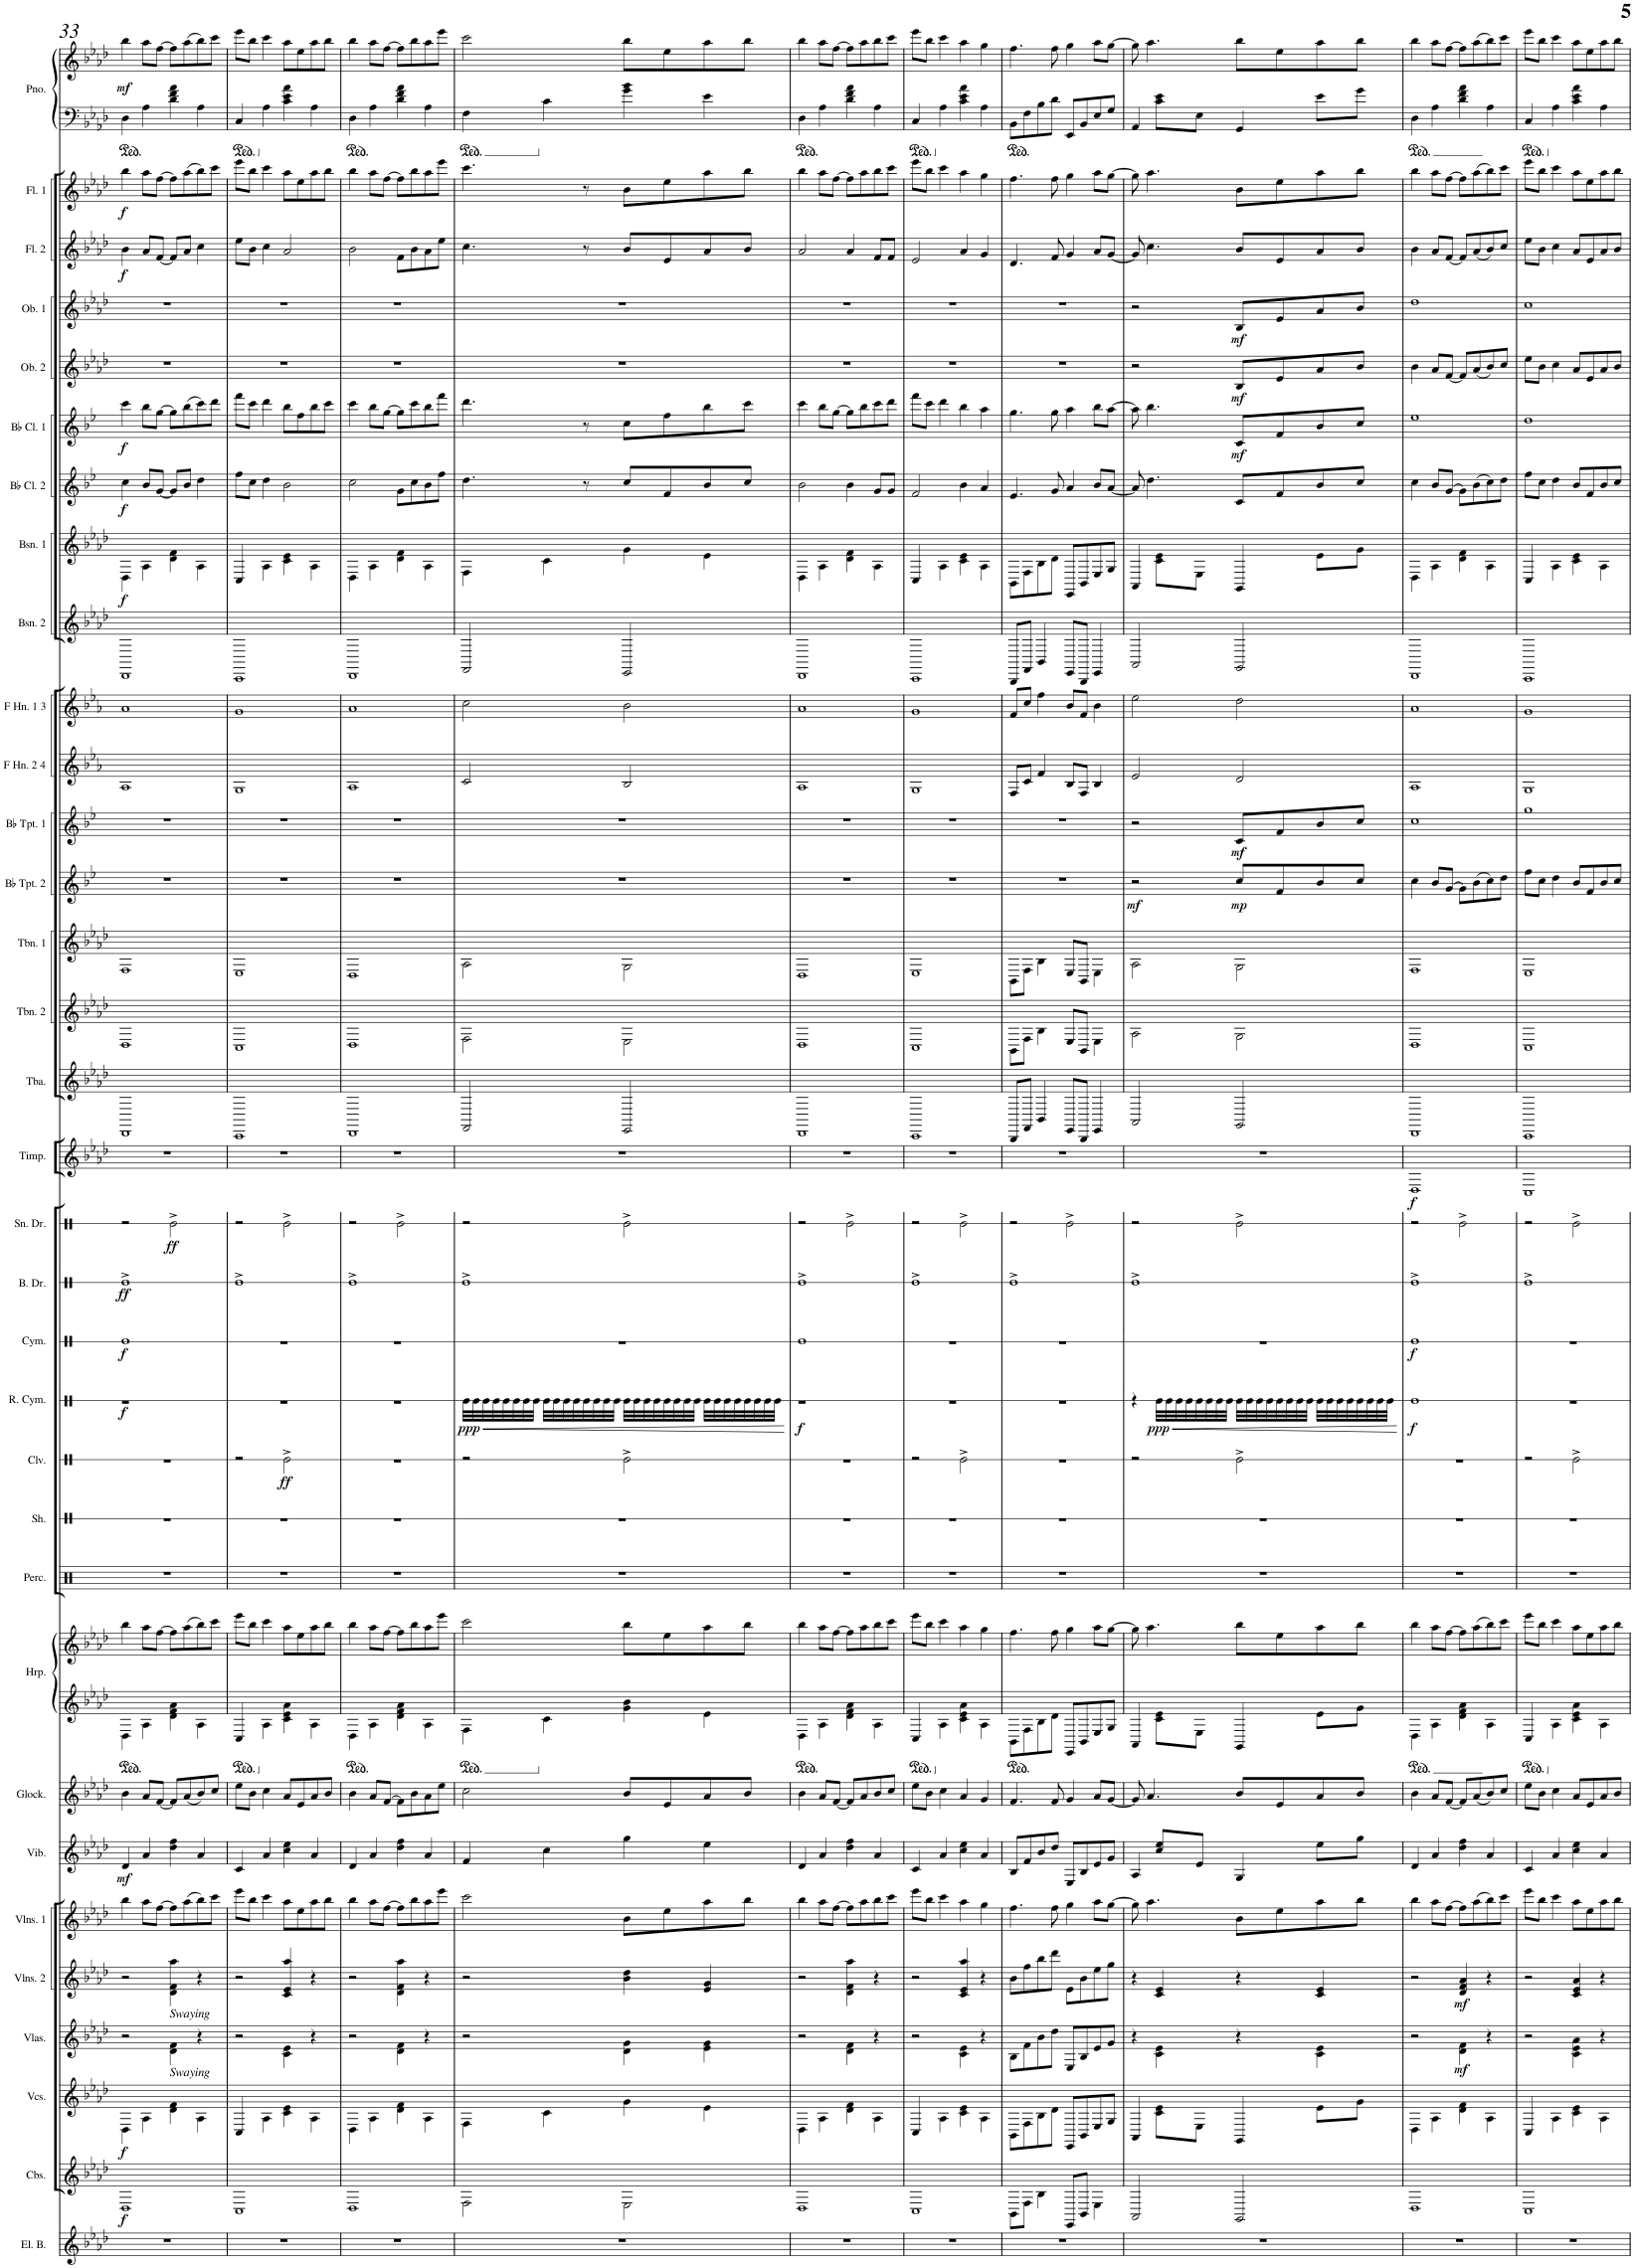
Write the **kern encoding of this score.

**kern	**kern	**dynam	**kern	**dynam	**kern	**dynam	**kern	**dynam	**kern	**kern	**dynam	**kern	**kern	**kern	**kern	**kern	**kern	**dynam	**kern	**dynam	**kern	**dynam	**kern	**dynam	**kern	**dynam	**kern	**dynam	**kern	**kern	**kern	**kern	**dynam	**kern	**dynam	**kern	**kern	**kern	**kern	**dynam	**kern	**dynam	**kern	**dynam	**kern	**dynam	**kern	**dynam	**kern	**dynam	**kern	**dynam	**kern	**kern	**dynam
*part33	*part32	*part32	*part31	*part31	*part30	*part30	*part29	*part29	*part28	*part27	*part27	*part26	*part25	*part25	*part24	*part23	*part22	*part22	*part21	*part21	*part20	*part20	*part19	*part19	*part18	*part18	*part17	*part17	*part16	*part15	*part14	*part13	*part13	*part12	*part12	*part11	*part10	*part9	*part8	*part8	*part7	*part7	*part6	*part6	*part5	*part5	*part4	*part4	*part3	*part3	*part2	*part2	*part1	*part1	*part1
*staff35	*staff34	*staff34	*staff33	*staff33	*staff32	*staff32	*staff31	*staff31	*staff30	*staff29	*staff29	*staff28	*staff27	*staff26	*staff25	*staff24	*staff23	*staff23	*staff22	*staff22	*staff21	*staff21	*staff20	*staff20	*staff19	*staff19	*staff18	*staff18	*staff17	*staff16	*staff15	*staff14	*staff14	*staff13	*staff13	*staff12	*staff11	*staff10	*staff9	*staff9	*staff8	*staff8	*staff7	*staff7	*staff6	*staff6	*staff5	*staff5	*staff4	*staff4	*staff3	*staff3	*staff2	*staff1	*staff1/2
*I"Electric Bass	*I"Contrabasses	*	*I"Violoncellos	*	*I"Violas	*	*I"Violins 2	*	*I"Violins 1	*I"Vibraphone	*	*I"Glockenspiel	*I"Harp	*	*I"Percussion	*I"Shaker	*I"Claves	*	*I"Ride Cymbal	*	*I"Cymbal	*	*I"Bass Drum	*	*I"Snare Drum	*	*I"Timpani	*	*I"Tuba	*I"Trombone 2	*I"Trombone 1	*I"Bb Trumpet 2	*	*I"Bb Trumpet 1	*	*I"F Horn 2 &amp; 4	*I"F Horn 1 &amp; 3	*I"Bassoon 2	*I"Bassoon 1	*	*I"Bb Clarinet 2	*	*I"Bb Clarinet 1	*	*I"Oboe 2	*	*I"Oboe 1	*	*I"Flute 2	*	*I"Flute 1	*	*I"Piano	*	*
*I'El. B.	*I'Cbs.	*	*I'Vcs.	*	*I'Vlas.	*	*I'Vlns. 2	*	*I'Vlns. 1	*I'Vib.	*	*I'Glock.	*I'Hrp.	*	*I'Perc.	*I'Sh.	*I'Clv.	*	*I'R. Cym.	*	*I'Cym.	*	*I'B. Dr.	*	*I'Sn. Dr.	*	*I'Timp.	*	*I'Tba.	*I'Tbn. 2	*I'Tbn. 1	*I'Bb Tpt. 2	*	*I'Bb Tpt. 1	*	*I'F Hn. 2 4	*I'F Hn. 1 3	*I'Bsn. 2	*I'Bsn. 1	*	*I'Bb Cl. 2	*	*I'Bb Cl. 1	*	*I'Ob. 2	*	*I'Ob. 1	*	*I'Fl. 2	*	*I'Fl. 1	*	*I'Pno.	*	*
!!LO:PB:g=z
*clefG2	*clefG2	*	*clefG2	*	*clefG2	*	*clefG2	*	*clefG2	*clefG2	*	*clefG2	*clefG2	*clefG2	*clefX	*clefX	*clefX	*	*clefX	*	*clefX	*	*clefX	*	*clefX	*	*clefG2	*	*clefG2	*clefG2	*clefG2	*clefG2	*	*clefG2	*	*clefG2	*clefG2	*clefG2	*clefG2	*	*clefG2	*	*clefG2	*	*clefG2	*	*clefG2	*	*clefG2	*	*clefG2	*	*clefF4	*clefG2	*
*Trd7c12	*Trd7c12	*	*	*	*	*	*	*	*	*	*	*Trd-14c-24	*	*	*	*	*	*	*	*	*	*	*	*	*	*	*	*	*	*	*	*Trd1c2	*	*Trd1c2	*	*Trd4c7	*Trd4c7	*	*	*	*Trd1c2	*	*Trd1c2	*	*	*	*	*	*	*	*	*	*	*	*
*k[b-e-a-d-]	*k[b-e-a-d-]	*	*k[b-e-a-d-]	*	*k[b-e-a-d-]	*	*k[b-e-a-d-]	*	*k[b-e-a-d-]	*k[b-e-a-d-]	*	*k[b-e-a-d-]	*k[b-e-a-d-]	*k[b-e-a-d-]	*k[]	*k[]	*k[]	*	*k[]	*	*k[]	*	*k[]	*	*k[]	*	*k[b-e-a-d-]	*	*k[b-e-a-d-]	*k[b-e-a-d-]	*k[b-e-a-d-]	*k[b-e-]	*	*k[b-e-]	*	*k[b-e-a-]	*k[b-e-a-]	*k[b-e-a-d-]	*k[b-e-a-d-]	*	*k[b-e-]	*	*k[b-e-]	*	*k[b-e-a-d-]	*	*k[b-e-a-d-]	*	*k[b-e-a-d-]	*	*k[b-e-a-d-]	*	*k[b-e-a-d-]	*k[b-e-a-d-]	*
*M2/2	*M2/2	*	*M2/2	*	*M2/2	*	*M2/2	*	*M2/2	*M2/2	*	*M2/2	*M2/2	*M2/2	*M2/2	*M2/2	*M2/2	*	*M2/2	*	*M2/2	*	*M2/2	*	*M2/2	*	*M2/2	*	*M2/2	*M2/2	*M2/2	*M2/2	*	*M2/2	*	*M2/2	*M2/2	*M2/2	*M2/2	*	*M2/2	*	*M2/2	*	*M2/2	*	*M2/2	*	*M2/2	*	*M2/2	*	*M2/2	*M2/2	*
*met(c|)	*met(c|)	*	*met(c|)	*	*met(c|)	*	*met(c|)	*	*met(c|)	*met(c|)	*	*met(c|)	*met(c|)	*met(c|)	*met(c|)	*met(c|)	*met(c|)	*	*met(c|)	*	*met(c|)	*	*met(c|)	*	*met(c|)	*	*met(c|)	*	*met(c|)	*met(c|)	*met(c|)	*met(c|)	*	*met(c|)	*	*met(c|)	*met(c|)	*met(c|)	*met(c|)	*	*met(c|)	*	*met(c|)	*	*met(c|)	*	*met(c|)	*	*met(c|)	*	*met(c|)	*	*met(c|)	*met(c|)	*
=33	=33	=33	=33	=33	=33	=33	=33	=33	=33	=33	=33	=33	=33	=33	=33	=33	=33	=33	=33	=33	=33	=33	=33	=33	=33	=33	=33	=33	=33	=33	=33	=33	=33	=33	=33	=33	=33	=33	=33	=33	=33	=33	=33	=33	=33	=33	=33	=33	=33	=33	=33	=33	=33	=33	=33
!	!	!LO:DY:b	!	!LO:DY:b	!	!	!	!	!	!	!LO:DY:b	!	!	!	!	!	!	!	!	!LO:DY:b	!	!LO:DY:b	!	!LO:DY:b	!	!	!	!	!	!	!	!	!	!	!	!	!	!	!	!LO:DY:b	!	!LO:DY:b	!	!LO:DY:b	!	!	!	!	!	!LO:DY:b	!	!LO:DY:b	!	!	!LO:DY:b
1r	1D-	f	4D-\	f	2r	.	2r	.	4bb-\	4d-/	mf	4b-\	4D-\	4bb-\	1r	1r	1r	.	1r	f	1Re	f	1Re^	ff	2r	.	1r	.	1DD-	1D-	1F	1r	.	1r	.	1A-	1a-	1DD-	4D-\	f	4cc\	f	4ccc\	f	1r	.	1r	.	4b-\	f	4bb-\	f	4D-\	4bb-\	mf
.	.	.	4A-\	.	.	.	.	.	8aa-\L	4a-/	.	8a-/L	4A-\	8aa-\L	.	.	.	.	.	.	.	.	.	.	.	.	.	.	.	.	.	.	.	.	.	.	.	.	4A-\	.	8b-/L	.	8bb-\L	.	.	.	.	.	8a-/L	.	8aa-\L	.	4A-\	8aa-\L	.
.	.	.	.	.	.	.	.	.	[8ff\J	.	.	[8f/J	.	[8ff\J	.	.	.	.	.	.	.	.	.	.	.	.	.	.	.	.	.	.	.	.	.	.	.	.	.	.	[8g/J	.	[8gg\J	.	.	.	.	.	[8f/J	.	[8ff\J	.	.	[8ff\J	.
!	!	!	!	!	!	!	!LO:TX:b:i:t=Swaying	!	!	!	!	!	!	!	!	!	!	!	!	!	!	!	!	!	!	!	!	!	!	!	!	!	!	!	!	!	!	!	!	!	!	!	!	!	!	!	!	!	!	!	!	!	!	!	!
!	!	!	!	!	!LO:TX:b:i:t=Swaying	!	!	!	!	!	!	!	!	!	!	!	!	!	!	!	!	!	!	!	!	!	!	!	!	!	!	!	!	!	!	!	!	!	!	!	!	!	!	!	!	!	!	!	!	!	!	!	!	!	!
!	!	!	!	!	!	!	!	!	!	!	!	!	!	!	!	!	!	!	!	!	!	!	!	!	!	!LO:DY:b	!	!	!	!	!	!	!	!	!	!	!	!	!	!	!	!	!	!	!	!	!	!	!	!	!	!	!	!	!
.	.	.	4d-\ 4f\	.	4d-\ 4f\	.	4d-\ 4f\ 4aa-\	.	8ff\L]	4dd-\ 4ff\	.	8f/L]	4d-\ 4f\ 4a-\	8ff\L]	.	.	.	.	.	.	.	.	.	.	2Re^\	ff	.	.	.	.	.	.	.	.	.	.	.	.	4d-\ 4f\	.	8g/L]	.	8gg\L]	.	.	.	.	.	8f/L]	.	8ff\L]	.	4d-\ 4f\ 4a-\	8ff\L]	.
.	.	.	.	.	.	.	.	.	(>8aa-\	.	.	(<8a-/	.	(>8aa-\	.	.	.	.	.	.	.	.	.	.	.	.	.	.	.	.	.	.	.	.	.	.	.	.	.	.	8b-/J	.	(>8bb-\	.	.	.	.	.	8a-/J	.	(>8aa-\	.	.	(>8aa-\	.
.	.	.	4A-\	.	4r	.	4r	.	8bb-\)	4a-/	.	8b-/)	4A-\	8bb-\)	.	.	.	.	.	.	.	.	.	.	.	.	.	.	.	.	.	.	.	.	.	.	.	.	4A-\	.	4dd\	.	8ccc\)	.	.	.	.	.	4cc\	.	8bb-\)	.	4A-\	8bb-\)	.
.	.	.	.	.	.	.	.	.	8ccc\J	.	.	8cc/J	.	8ccc\J	.	.	.	.	.	.	.	.	.	.	.	.	.	.	.	.	.	.	.	.	.	.	.	.	.	.	.	.	8ddd\J	.	.	.	.	.	.	.	8ccc\J	.	.	8ccc\J	.
=34	=34	=34	=34	=34	=34	=34	=34	=34	=34	=34	=34	=34	=34	=34	=34	=34	=34	=34	=34	=34	=34	=34	=34	=34	=34	=34	=34	=34	=34	=34	=34	=34	=34	=34	=34	=34	=34	=34	=34	=34	=34	=34	=34	=34	=34	=34	=34	=34	=34	=34	=34	=34	=34	=34	=34
1r	1C	.	4C/	.	2r	.	2r	.	8eee-\L	4c/	.	8ee-\L	4C/	8eee-\L	1r	1r	2r	.	1r	.	1r	.	1Re^	.	2r	.	1r	.	1CC	1C	1E-	1r	.	1r	.	1G	1g	1CC	4C/	.	8ff\L	.	8fff\L	.	1r	.	1r	.	8ee-\L	.	8eee-\L	.	4C/	8eee-\L	.
.	.	.	.	.	.	.	.	.	8bb-\J	.	.	8b-\J	.	8bb-\J	.	.	.	.	.	.	.	.	.	.	.	.	.	.	.	.	.	.	.	.	.	.	.	.	.	.	8cc\J	.	8ccc\J	.	.	.	.	.	8b-\J	.	8bb-\J	.	.	8bb-\J	.
.	.	.	4A-\	.	.	.	.	.	4ccc\	4a-/	.	4cc\	4A-\	4ccc\	.	.	.	.	.	.	.	.	.	.	.	.	.	.	.	.	.	.	.	.	.	.	.	.	4A-\	.	4dd\	.	4ddd\	.	.	.	.	.	4cc\	.	4ccc\	.	4A-\	4ccc\	.
!	!	!	!	!	!	!	!	!	!	!	!	!	!	!	!	!	!	!LO:DY:b	!	!	!	!	!	!	!	!	!	!	!	!	!	!	!	!	!	!	!	!	!	!	!	!	!	!	!	!	!	!	!	!	!	!	!	!	!
.	.	.	4c\ 4e-\	.	4c\ 4e-\	.	4c/ 4e-/ 4aa-/	.	8aa-\L	4cc\ 4ee-\	.	8a-/L	4c\ 4e-\ 4a-\	8aa-\L	.	.	2Re^\	ff	.	.	.	.	.	.	2Re^\	.	.	.	.	.	.	.	.	.	.	.	.	.	4c\ 4e-\	.	2b-\	.	8bb-\L	.	.	.	.	.	2a-/	.	8aa-\L	.	4c\ 4e-\ 4a-\	8aa-\L	.
.	.	.	.	.	.	.	.	.	8ee-\	.	.	8e-/	.	8ee-\	.	.	.	.	.	.	.	.	.	.	.	.	.	.	.	.	.	.	.	.	.	.	.	.	.	.	.	.	8ff\	.	.	.	.	.	.	.	8ee-\	.	.	8ee-\	.
.	.	.	4A-\	.	4r	.	4r	.	8aa-\	4a-/	.	8a-/	4A-\	8aa-\	.	.	.	.	.	.	.	.	.	.	.	.	.	.	.	.	.	.	.	.	.	.	.	.	4A-\	.	.	.	8bb-\	.	.	.	.	.	.	.	8aa-\	.	4A-\	8aa-\	.
.	.	.	.	.	.	.	.	.	8bb-\J	.	.	8b-/J	.	8bb-\J	.	.	.	.	.	.	.	.	.	.	.	.	.	.	.	.	.	.	.	.	.	.	.	.	.	.	.	.	8ccc\J	.	.	.	.	.	.	.	8bb-\J	.	.	8bb-\J	.
=35	=35	=35	=35	=35	=35	=35	=35	=35	=35	=35	=35	=35	=35	=35	=35	=35	=35	=35	=35	=35	=35	=35	=35	=35	=35	=35	=35	=35	=35	=35	=35	=35	=35	=35	=35	=35	=35	=35	=35	=35	=35	=35	=35	=35	=35	=35	=35	=35	=35	=35	=35	=35	=35	=35	=35
1r	1D-	.	4D-\	.	2r	.	2r	.	4bb-\	4d-/	.	4b-\	4D-\	4bb-\	1r	1r	1r	.	1r	.	1r	.	1Re^	.	2r	.	1r	.	1DD-	1D-	1D-	1r	.	1r	.	1A-	1a-	1DD-	4D-\	.	2cc\	.	4ccc\	.	1r	.	1r	.	2b-\	.	4bb-\	.	4D-\	4bb-\	.
.	.	.	4A-\	.	.	.	.	.	8aa-\L	4a-/	.	8a-/L	4A-\	8aa-\L	.	.	.	.	.	.	.	.	.	.	.	.	.	.	.	.	.	.	.	.	.	.	.	.	4A-\	.	.	.	8bb-\L	.	.	.	.	.	.	.	8aa-\L	.	4A-\	8aa-\L	.
.	.	.	.	.	.	.	.	.	[8ff\J	.	.	[8f/J	.	[8ff\J	.	.	.	.	.	.	.	.	.	.	.	.	.	.	.	.	.	.	.	.	.	.	.	.	.	.	.	.	[8gg\J	.	.	.	.	.	.	.	[8ff\J	.	.	[8ff\J	.
.	.	.	4d-\ 4f\	.	4d-\ 4f\	.	4d-\ 4f\ 4aa-\	.	8ff\L]	4dd-\ 4ff\	.	8f\L]	4d-\ 4f\ 4a-\	8ff\L]	.	.	.	.	.	.	.	.	.	.	2Re^\	.	.	.	.	.	.	.	.	.	.	.	.	.	4d-\ 4f\	.	8g\L	.	8gg\L]	.	.	.	.	.	8f\L	.	8ff\L]	.	4d-\ 4f\ 4a-\	8ff\L]	.
.	.	.	.	.	.	.	.	.	8bb-\	.	.	8b-\	.	8bb-\	.	.	.	.	.	.	.	.	.	.	.	.	.	.	.	.	.	.	.	.	.	.	.	.	.	.	8cc\	.	8ccc\	.	.	.	.	.	8b-\	.	8bb-\	.	.	8bb-\	.
.	.	.	4A-\	.	4r	.	4r	.	8aa-\	4a-/	.	8a-\	4A-\	8aa-\	.	.	.	.	.	.	.	.	.	.	.	.	.	.	.	.	.	.	.	.	.	.	.	.	4A-\	.	8b-\	.	8bb-\	.	.	.	.	.	8a-\	.	8aa-\	.	4A-\	8aa-\	.
.	.	.	.	.	.	.	.	.	8eee-\J	.	.	8ee-\J	.	8eee-\J	.	.	.	.	.	.	.	.	.	.	.	.	.	.	.	.	.	.	.	.	.	.	.	.	.	.	8ff\J	.	8fff\J	.	.	.	.	.	8ee-\J	.	8eee-\J	.	.	8eee-\J	.
=36	=36	=36	=36	=36	=36	=36	=36	=36	=36	=36	=36	=36	=36	=36	=36	=36	=36	=36	=36	=36	=36	=36	=36	=36	=36	=36	=36	=36	=36	=36	=36	=36	=36	=36	=36	=36	=36	=36	=36	=36	=36	=36	=36	=36	=36	=36	=36	=36	=36	=36	=36	=36	=36	=36	=36
!	!	!	!	!	!	!	!	!	!	!	!	!	!	!	!	!	!	!	!	!LO:HP:b	!	!	!	!	!	!	!	!	!	!	!	!	!	!	!	!	!	!	!	!	!	!	!	!	!	!	!	!	!	!	!	!	!	!	!
!	!	!	!	!	!	!	!	!	!	!	!	!	!	!	!	!	!	!	!	!LO:DY:n=1:b	!	!	!	!	!	!	!	!	!	!	!	!	!	!	!	!	!	!	!	!	!	!	!	!	!	!	!	!	!	!	!	!	!	!	!
1r	2F\	.	4F\	.	2r	.	2r	.	2ccc\	4f/	.	2cc\	4F\	2ccc\	1r	1r	2r	.	32Re\LLL	< ppp	1r	.	1Re^	.	2r	.	1r	.	2FF/	2F\	2A-\	1r	.	1r	.	2c/	2cc\	2FF/	4F\	.	4.dd\	.	4.ddd\	.	1r	.	1r	.	4.cc\	.	4.ccc\	.	4F\	2ccc\	.
.	.	.	.	.	.	.	.	.	.	.	.	.	.	.	.	.	.	.	32Re\	.	.	.	.	.	.	.	.	.	.	.	.	.	.	.	.	.	.	.	.	.	.	.	.	.	.	.	.	.	.	.	.	.	.	.	.
.	.	.	.	.	.	.	.	.	.	.	.	.	.	.	.	.	.	.	32Re\	.	.	.	.	.	.	.	.	.	.	.	.	.	.	.	.	.	.	.	.	.	.	.	.	.	.	.	.	.	.	.	.	.	.	.	.
.	.	.	.	.	.	.	.	.	.	.	.	.	.	.	.	.	.	.	32Re\	.	.	.	.	.	.	.	.	.	.	.	.	.	.	.	.	.	.	.	.	.	.	.	.	.	.	.	.	.	.	.	.	.	.	.	.
.	.	.	.	.	.	.	.	.	.	.	.	.	.	.	.	.	.	.	32Re\	.	.	.	.	.	.	.	.	.	.	.	.	.	.	.	.	.	.	.	.	.	.	.	.	.	.	.	.	.	.	.	.	.	.	.	.
.	.	.	.	.	.	.	.	.	.	.	.	.	.	.	.	.	.	.	32Re\	.	.	.	.	.	.	.	.	.	.	.	.	.	.	.	.	.	.	.	.	.	.	.	.	.	.	.	.	.	.	.	.	.	.	.	.
.	.	.	.	.	.	.	.	.	.	.	.	.	.	.	.	.	.	.	32Re\	.	.	.	.	.	.	.	.	.	.	.	.	.	.	.	.	.	.	.	.	.	.	.	.	.	.	.	.	.	.	.	.	.	.	.	.
.	.	.	.	.	.	.	.	.	.	.	.	.	.	.	.	.	.	.	32Re\JJJ	.	.	.	.	.	.	.	.	.	.	.	.	.	.	.	.	.	.	.	.	.	.	.	.	.	.	.	.	.	.	.	.	.	.	.	.
.	.	.	4c\	.	.	.	.	.	.	4cc\	.	.	4c\	.	.	.	.	.	32Re\LLL	.	.	.	.	.	.	.	.	.	.	.	.	.	.	.	.	.	.	.	4c\	.	.	.	.	.	.	.	.	.	.	.	.	.	4c\	.	.
.	.	.	.	.	.	.	.	.	.	.	.	.	.	.	.	.	.	.	32Re\	.	.	.	.	.	.	.	.	.	.	.	.	.	.	.	.	.	.	.	.	.	.	.	.	.	.	.	.	.	.	.	.	.	.	.	.
.	.	.	.	.	.	.	.	.	.	.	.	.	.	.	.	.	.	.	32Re\	.	.	.	.	.	.	.	.	.	.	.	.	.	.	.	.	.	.	.	.	.	.	.	.	.	.	.	.	.	.	.	.	.	.	.	.
.	.	.	.	.	.	.	.	.	.	.	.	.	.	.	.	.	.	.	32Re\	.	.	.	.	.	.	.	.	.	.	.	.	.	.	.	.	.	.	.	.	.	.	.	.	.	.	.	.	.	.	.	.	.	.	.	.
.	.	.	.	.	.	.	.	.	.	.	.	.	.	.	.	.	.	.	32Re\	.	.	.	.	.	.	.	.	.	.	.	.	.	.	.	.	.	.	.	.	.	8r	.	8r	.	.	.	.	.	8r	.	8r	.	.	.	.
.	.	.	.	.	.	.	.	.	.	.	.	.	.	.	.	.	.	.	32Re\	.	.	.	.	.	.	.	.	.	.	.	.	.	.	.	.	.	.	.	.	.	.	.	.	.	.	.	.	.	.	.	.	.	.	.	.
.	.	.	.	.	.	.	.	.	.	.	.	.	.	.	.	.	.	.	32Re\	.	.	.	.	.	.	.	.	.	.	.	.	.	.	.	.	.	.	.	.	.	.	.	.	.	.	.	.	.	.	.	.	.	.	.	.
.	.	.	.	.	.	.	.	.	.	.	.	.	.	.	.	.	.	.	32Re\JJJ	.	.	.	.	.	.	.	.	.	.	.	.	.	.	.	.	.	.	.	.	.	.	.	.	.	.	.	.	.	.	.	.	.	.	.	.
.	2E-\	.	4g\	.	4d-\ 4g\	.	4b-\ 4dd-\	.	8b-\L	4gg\	.	8b-/L	4g\ 4b-\	8bb-\L	.	.	2Re^\	.	32Re\LLL	.	.	.	.	.	2Re^\	.	.	.	2EE-/	2E-\	2G\	.	.	.	.	2B-/	2b-\	2EE-/	4g\	.	8cc/L	.	8cc\L	.	.	.	.	.	8b-/L	.	8b-\L	.	4g\ 4b-\	8bb-\L	.
.	.	.	.	.	.	.	.	.	.	.	.	.	.	.	.	.	.	.	32Re\	.	.	.	.	.	.	.	.	.	.	.	.	.	.	.	.	.	.	.	.	.	.	.	.	.	.	.	.	.	.	.	.	.	.	.	.
.	.	.	.	.	.	.	.	.	.	.	.	.	.	.	.	.	.	.	32Re\	.	.	.	.	.	.	.	.	.	.	.	.	.	.	.	.	.	.	.	.	.	.	.	.	.	.	.	.	.	.	.	.	.	.	.	.
.	.	.	.	.	.	.	.	.	.	.	.	.	.	.	.	.	.	.	32Re\	.	.	.	.	.	.	.	.	.	.	.	.	.	.	.	.	.	.	.	.	.	.	.	.	.	.	.	.	.	.	.	.	.	.	.	.
.	.	.	.	.	.	.	.	.	8ee-\	.	.	8e-/	.	8ee-\	.	.	.	.	32Re\	.	.	.	.	.	.	.	.	.	.	.	.	.	.	.	.	.	.	.	.	.	8f/	.	8ff\	.	.	.	.	.	8e-/	.	8ee-\	.	.	8ee-\	.
.	.	.	.	.	.	.	.	.	.	.	.	.	.	.	.	.	.	.	32Re\	.	.	.	.	.	.	.	.	.	.	.	.	.	.	.	.	.	.	.	.	.	.	.	.	.	.	.	.	.	.	.	.	.	.	.	.
.	.	.	.	.	.	.	.	.	.	.	.	.	.	.	.	.	.	.	32Re\	.	.	.	.	.	.	.	.	.	.	.	.	.	.	.	.	.	.	.	.	.	.	.	.	.	.	.	.	.	.	.	.	.	.	.	.
.	.	.	.	.	.	.	.	.	.	.	.	.	.	.	.	.	.	.	32Re\JJJ	.	.	.	.	.	.	.	.	.	.	.	.	.	.	.	.	.	.	.	.	.	.	.	.	.	.	.	.	.	.	.	.	.	.	.	.
.	.	.	4e-\	.	4e-\ 4g\	.	4e-/ 4g/	.	8aa-\	4ee-\	.	8a-/	4e-\	8aa-\	.	.	.	.	32Re\LLL	.	.	.	.	.	.	.	.	.	.	.	.	.	.	.	.	.	.	.	4e-\	.	8b-/	.	8bb-\	.	.	.	.	.	8a-/	.	8aa-\	.	4e-\	8aa-\	.
.	.	.	.	.	.	.	.	.	.	.	.	.	.	.	.	.	.	.	32Re\	.	.	.	.	.	.	.	.	.	.	.	.	.	.	.	.	.	.	.	.	.	.	.	.	.	.	.	.	.	.	.	.	.	.	.	.
.	.	.	.	.	.	.	.	.	.	.	.	.	.	.	.	.	.	.	32Re\	.	.	.	.	.	.	.	.	.	.	.	.	.	.	.	.	.	.	.	.	.	.	.	.	.	.	.	.	.	.	.	.	.	.	.	.
.	.	.	.	.	.	.	.	.	.	.	.	.	.	.	.	.	.	.	32Re\	.	.	.	.	.	.	.	.	.	.	.	.	.	.	.	.	.	.	.	.	.	.	.	.	.	.	.	.	.	.	.	.	.	.	.	.
.	.	.	.	.	.	.	.	.	8bb-\J	.	.	8b-/J	.	8bb-\J	.	.	.	.	32Re\	.	.	.	.	.	.	.	.	.	.	.	.	.	.	.	.	.	.	.	.	.	8cc/J	.	8ccc\J	.	.	.	.	.	8b-/J	.	8bb-\J	.	.	8bb-\J	.
.	.	.	.	.	.	.	.	.	.	.	.	.	.	.	.	.	.	.	32Re\	.	.	.	.	.	.	.	.	.	.	.	.	.	.	.	.	.	.	.	.	.	.	.	.	.	.	.	.	.	.	.	.	.	.	.	.
.	.	.	.	.	.	.	.	.	.	.	.	.	.	.	.	.	.	.	32Re\	.	.	.	.	.	.	.	.	.	.	.	.	.	.	.	.	.	.	.	.	.	.	.	.	.	.	.	.	.	.	.	.	.	.	.	.
.	.	.	.	.	.	.	.	.	.	.	.	.	.	.	.	.	.	.	32Re\JJJ	.	.	.	.	.	.	.	.	.	.	.	.	.	.	.	.	.	.	.	.	.	.	.	.	.	.	.	.	.	.	.	.	.	.	.	.
=37	=37	=37	=37	=37	=37	=37	=37	=37	=37	=37	=37	=37	=37	=37	=37	=37	=37	=37	=37	=37	=37	=37	=37	=37	=37	=37	=37	=37	=37	=37	=37	=37	=37	=37	=37	=37	=37	=37	=37	=37	=37	=37	=37	=37	=37	=37	=37	=37	=37	=37	=37	=37	=37	=37	=37
!	!	!	!	!	!	!	!	!	!	!	!	!	!	!	!	!	!	!	!	!LO:DY:b	!	!	!	!	!	!	!	!	!	!	!	!	!	!	!	!	!	!	!	!	!	!	!	!	!	!	!	!	!	!	!	!	!	!	!
1r	1D-	.	4D-\	.	2r	.	2r	.	4bb-\	4d-/	.	4b-\	4D-\	4bb-\	1r	1r	1r	.	1r	f	1Re	.	1Re^	.	2r	.	1r	.	1DD-	1D-	1D-	1r	.	1r	.	1A-	1a-	1DD-	4D-\	.	2b-\	.	4ccc\	.	1r	.	1r	.	2a-/	.	4bb-\	.	4D-\	4bb-\	.
.	.	.	4A-\	.	.	.	.	.	8aa-\L	4a-/	.	8a-/L	4A-\	8aa-\L	.	.	.	.	.	.	.	.	.	.	.	.	.	.	.	.	.	.	.	.	.	.	.	.	4A-\	.	.	.	8bb-\L	.	.	.	.	.	.	.	8aa-\L	.	4A-\	8aa-\L	.
.	.	.	.	.	.	.	.	.	[8ff\J	.	.	[8f/J	.	[8ff\J	.	.	.	.	.	.	.	.	.	.	.	.	.	.	.	.	.	.	.	.	.	.	.	.	.	.	.	.	[8gg\J	.	.	.	.	.	.	.	[8ff\J	.	.	[8ff\J	.
.	.	.	4d-\ 4f\	.	4d-\ 4f\	.	4d-\ 4f\ 4aa-\	.	8ff\L]	4dd-\ 4ff\	.	8f/L]	4d-\ 4f\ 4a-\	8ff\L]	.	.	.	.	.	.	.	.	.	.	2Re^\	.	.	.	.	.	.	.	.	.	.	.	.	.	4d-\ 4f\	.	4b-\	.	8gg\L]	.	.	.	.	.	4a-/	.	8ff\L]	.	4d-\ 4f\ 4a-\	8ff\L]	.
.	.	.	.	.	.	.	.	.	8aa-\	.	.	8a-/	.	8aa-\	.	.	.	.	.	.	.	.	.	.	.	.	.	.	.	.	.	.	.	.	.	.	.	.	.	.	.	.	8bb-\	.	.	.	.	.	.	.	8aa-\	.	.	8aa-\	.
.	.	.	4A-\	.	4r	.	4r	.	8bb-\	4a-/	.	8b-/	4A-\	8bb-\	.	.	.	.	.	.	.	.	.	.	.	.	.	.	.	.	.	.	.	.	.	.	.	.	4A-\	.	8g/L	.	8ccc\	.	.	.	.	.	8f/L	.	8bb-\	.	4A-\	8bb-\	.
.	.	.	.	.	.	.	.	.	8ccc\J	.	.	8cc/J	.	8ccc\J	.	.	.	.	.	.	.	.	.	.	.	.	.	.	.	.	.	.	.	.	.	.	.	.	.	.	8g/J	.	8ddd\J	.	.	.	.	.	8f/J	.	8ccc\J	.	.	8ccc\J	.
=38	=38	=38	=38	=38	=38	=38	=38	=38	=38	=38	=38	=38	=38	=38	=38	=38	=38	=38	=38	=38	=38	=38	=38	=38	=38	=38	=38	=38	=38	=38	=38	=38	=38	=38	=38	=38	=38	=38	=38	=38	=38	=38	=38	=38	=38	=38	=38	=38	=38	=38	=38	=38	=38	=38	=38
1r	1C	.	4C/	.	2r	.	2r	.	8eee-\L	4c/	.	8ee-\L	4C/	8eee-\L	1r	1r	2r	.	1r	.	1r	.	1Re^	.	2r	.	1r	.	1CC	1C	1E-	1r	.	1r	.	1G	1g	1CC	4C/	.	2f/	.	8fff\L	.	1r	.	1r	.	2e-/	.	8eee-\L	.	4C/	8eee-\L	.
.	.	.	.	.	.	.	.	.	8bb-\J	.	.	8b-\J	.	8bb-\J	.	.	.	.	.	.	.	.	.	.	.	.	.	.	.	.	.	.	.	.	.	.	.	.	.	.	.	.	8ccc\J	.	.	.	.	.	.	.	8bb-\J	.	.	8bb-\J	.
.	.	.	4A-\	.	.	.	.	.	4ccc\	4a-/	.	4cc\	4A-\	4ccc\	.	.	.	.	.	.	.	.	.	.	.	.	.	.	.	.	.	.	.	.	.	.	.	.	4A-\	.	.	.	4ddd\	.	.	.	.	.	.	.	4ccc\	.	4A-\	4ccc\	.
.	.	.	4c\ 4e-\	.	4c\ 4e-\	.	4c/ 4e-/ 4aa-/	.	4aa-\	4cc\ 4ee-\	.	4a-/	4c\ 4e-\ 4a-\	4aa-\	.	.	2Re^\	.	.	.	.	.	.	.	2Re^\	.	.	.	.	.	.	.	.	.	.	.	.	.	4c\ 4e-\	.	4b-\	.	4bb-\	.	.	.	.	.	4a-/	.	4aa-\	.	4c\ 4e-\ 4a-\	4aa-\	.
.	.	.	4A-\	.	4r	.	4r	.	4gg\	4a-/	.	4g/	4A-\	4gg\	.	.	.	.	.	.	.	.	.	.	.	.	.	.	.	.	.	.	.	.	.	.	.	.	4A-\	.	4a/	.	4aa\	.	.	.	.	.	4g/	.	4gg\	.	4A-\	4gg\	.
=39	=39	=39	=39	=39	=39	=39	=39	=39	=39	=39	=39	=39	=39	=39	=39	=39	=39	=39	=39	=39	=39	=39	=39	=39	=39	=39	=39	=39	=39	=39	=39	=39	=39	=39	=39	=39	=39	=39	=39	=39	=39	=39	=39	=39	=39	=39	=39	=39	=39	=39	=39	=39	=39	=39	=39
1r	8BB-\L	.	8BB-\L	.	8B-\L	.	8b-\L	.	4.ff\	8B-/L	.	4.f/	8BB-\L	4.ff\	1r	1r	1r	.	1r	.	1r	.	1Re^	.	2r	.	1r	.	8BBB-/L	8BB-\L	8BB-\L	1r	.	1r	.	8F/L	8f/L	8BBB-/L	8BB-\L	.	4.e-/	.	4.gg\	.	1r	.	1r	.	4.d-/	.	4.ff\	.	8BB-\L	4.ff\	.
.	8F\J	.	8F\	.	8f\	.	8ff\	.	.	8f/	.	.	8F\	.	.	.	.	.	.	.	.	.	.	.	.	.	.	.	8FF/J	8F\J	8F\J	.	.	.	.	8c/J	8cc/J	8FF/J	8F\	.	.	.	.	.	.	.	.	.	.	.	.	.	8F\	.	.
.	4B-\	.	8B-\	.	8b-\	.	8bb-\	.	.	8b-/	.	.	8B-\	.	.	.	.	.	.	.	.	.	.	.	.	.	.	.	4BB-/	4B-\	4B-\	.	.	.	.	4f/	4ff\	4BB-/	8B-\	.	.	.	.	.	.	.	.	.	.	.	.	.	8B-\	.	.
.	.	.	8d-\J	.	8dd-\J	.	8ddd-\J	.	8ff\	8dd-/J	.	8f/	8d-\J	8ff\	.	.	.	.	.	.	.	.	.	.	.	.	.	.	.	.	.	.	.	.	.	.	.	.	8d-\J	.	8g/	.	8gg\	.	.	.	.	.	8f/	.	8ff\	.	8d-\J	8ff\	.
.	8EE-/L	.	8EE-/L	.	8E-/L	.	8e-\L	.	4gg\	8E-/L	.	4g/	8EE-/L	4gg\	.	.	.	.	.	.	.	.	.	.	2Re^\	.	.	.	8EE-/L	8E-/L	8E-/L	.	.	.	.	8B-/L	8b-/L	8EE-/L	8EE-/L	.	4a/	.	4aa\	.	.	.	.	.	4g/	.	4gg\	.	8EE-/L	4gg\	.
.	8BB-/J	.	8BB-/	.	8B-/	.	8b-\	.	.	8B-/	.	.	8BB-/	.	.	.	.	.	.	.	.	.	.	.	.	.	.	.	8BBB-/J	8BB-/J	8BB-/J	.	.	.	.	8F/J	8f/J	8BBB-/J	8BB-/	.	.	.	.	.	.	.	.	.	.	.	.	.	8BB-/	.	.
.	4E-\	.	8E-/	.	8e-/	.	8ee-\	.	8aa-\L	8e-/	.	8a-/L	8E-/	8aa-\L	.	.	.	.	.	.	.	.	.	.	.	.	.	.	4EE-/	4E-\	4E-\	.	.	.	.	4B-/	4b-\	4EE-/	8E-/	.	8b-/L	.	8bb-\L	.	.	.	.	.	8a-/L	.	8aa-\L	.	8E-/	8aa-\L	.
.	.	.	8G/J	.	8g/J	.	8gg\J	.	[8gg\J	8g/J	.	[8g/J	8G/J	[8gg\J	.	.	.	.	.	.	.	.	.	.	.	.	.	.	.	.	.	.	.	.	.	.	.	.	8G/J	.	[8a/J	.	[8aa\J	.	.	.	.	.	[8g/J	.	[8gg\J	.	8G/J	[8gg\J	.
=40	=40	=40	=40	=40	=40	=40	=40	=40	=40	=40	=40	=40	=40	=40	=40	=40	=40	=40	=40	=40	=40	=40	=40	=40	=40	=40	=40	=40	=40	=40	=40	=40	=40	=40	=40	=40	=40	=40	=40	=40	=40	=40	=40	=40	=40	=40	=40	=40	=40	=40	=40	=40	=40	=40	=40
!	!	!	!	!	!	!	!	!	!	!	!	!	!	!	!	!	!	!	!	!	!	!	!	!	!	!	!	!	!	!	!	!	!LO:DY:b	!	!	!	!	!	!	!	!	!	!	!	!	!	!	!	!	!	!	!	!	!	!
1r	2AA-/	.	4AA-/	.	4r	.	4r	.	8gg\]	4A-/	.	8g/]	4AA-/	8gg\]	1r	1r	2r	.	4r	.	1r	.	1Re^	.	2r	.	1r	.	2AA-/	2A-\	2A-\	2r	mf	2r	.	2e-/	2ee-\	2AA-/	4AA-/	.	8a/]	.	8aa\]	.	2r	.	2r	.	8g/]	.	8gg\]	.	4AA-/	8gg\]	.
.	.	.	.	.	.	.	.	.	4.aa-\	.	.	4.a-/	.	4.aa-\	.	.	.	.	.	.	.	.	.	.	.	.	.	.	.	.	.	.	.	.	.	.	.	.	.	.	4.dd\	.	4.bb-\	.	.	.	.	.	4.cc\	.	4.aa-\	.	.	4.aa-\	.
!	!	!	!	!	!	!	!	!	!	!	!	!	!	!	!	!	!	!	!	!LO:DY:b	!	!	!	!	!	!	!	!	!	!	!	!	!	!	!	!	!	!	!	!	!	!	!	!	!	!	!	!	!	!	!	!	!	!	!
.	.	.	8c\ 8e-\L	.	4c\ 4e-\	.	4c/ 4e-/	.	.	8cc/ 8ee-/L	.	.	8c\ 8e-\L	.	.	.	.	.	32Re\LLL	ppp	.	.	.	.	.	.	.	.	.	.	.	.	.	.	.	.	.	.	8c\ 8e-\L	.	.	.	.	.	.	.	.	.	.	.	.	.	8c\ 8e-\L	.	.
.	.	.	.	.	.	.	.	.	.	.	.	.	.	.	.	.	.	.	32Re\	.	.	.	.	.	.	.	.	.	.	.	.	.	.	.	.	.	.	.	.	.	.	.	.	.	.	.	.	.	.	.	.	.	.	.	.
.	.	.	.	.	.	.	.	.	.	.	.	.	.	.	.	.	.	.	32Re\	.	.	.	.	.	.	.	.	.	.	.	.	.	.	.	.	.	.	.	.	.	.	.	.	.	.	.	.	.	.	.	.	.	.	.	.
.	.	.	.	.	.	.	.	.	.	.	.	.	.	.	.	.	.	.	32Re\	.	.	.	.	.	.	.	.	.	.	.	.	.	.	.	.	.	.	.	.	.	.	.	.	.	.	.	.	.	.	.	.	.	.	.	.
.	.	.	8E-\J	.	.	.	.	.	.	8e-/J	.	.	8E-\J	.	.	.	.	.	32Re\	.	.	.	.	.	.	.	.	.	.	.	.	.	.	.	.	.	.	.	8E-\J	.	.	.	.	.	.	.	.	.	.	.	.	.	8E-\J	.	.
.	.	.	.	.	.	.	.	.	.	.	.	.	.	.	.	.	.	.	32Re\	.	.	.	.	.	.	.	.	.	.	.	.	.	.	.	.	.	.	.	.	.	.	.	.	.	.	.	.	.	.	.	.	.	.	.	.
.	.	.	.	.	.	.	.	.	.	.	.	.	.	.	.	.	.	.	32Re\	.	.	.	.	.	.	.	.	.	.	.	.	.	.	.	.	.	.	.	.	.	.	.	.	.	.	.	.	.	.	.	.	.	.	.	.
.	.	.	.	.	.	.	.	.	.	.	.	.	.	.	.	.	.	.	32Re\JJJ	.	.	.	.	.	.	.	.	.	.	.	.	.	.	.	.	.	.	.	.	.	.	.	.	.	.	.	.	.	.	.	.	.	.	.	.
!	!	!	!	!	!	!	!	!	!	!	!	!	!	!	!	!	!	!	!	!	!	!	!	!	!	!	!	!	!	!	!	!	!LO:DY:b	!	!LO:DY:b	!	!	!	!	!	!	!	!	!LO:DY:b	!	!LO:DY:b	!	!LO:DY:b	!	!	!	!	!	!	!
.	2GG/	.	4GG/	.	4r	.	4r	.	8b-\L	4G/	.	8b-/L	4GG/	8bb-\L	.	.	2Re^\	.	32Re\LLL	.	.	.	.	.	2Re^\	.	.	.	2GG/	2G\	2G\	8cc/L	mp	8c/L	mf	2d/	2dd\	2GG/	4GG/	.	8c/L	.	8c/L	mf	8B-/L	mf	8B-/L	mf	8b-/L	.	8b-\L	.	4GG/	8bb-\L	.
.	.	.	.	.	.	.	.	.	.	.	.	.	.	.	.	.	.	.	32Re\	.	.	.	.	.	.	.	.	.	.	.	.	.	.	.	.	.	.	.	.	.	.	.	.	.	.	.	.	.	.	.	.	.	.	.	.
.	.	.	.	.	.	.	.	.	.	.	.	.	.	.	.	.	.	.	32Re\	.	.	.	.	.	.	.	.	.	.	.	.	.	.	.	.	.	.	.	.	.	.	.	.	.	.	.	.	.	.	.	.	.	.	.	.
.	.	.	.	.	.	.	.	.	.	.	.	.	.	.	.	.	.	.	32Re\	.	.	.	.	.	.	.	.	.	.	.	.	.	.	.	.	.	.	.	.	.	.	.	.	.	.	.	.	.	.	.	.	.	.	.	.
.	.	.	.	.	.	.	.	.	8ee-\	.	.	8e-/	.	8ee-\	.	.	.	.	32Re\	.	.	.	.	.	.	.	.	.	.	.	.	8f/	.	8f/	.	.	.	.	.	.	8f/	.	8f/	.	8e-/	.	8e-/	.	8e-/	.	8ee-\	.	.	8ee-\	.
.	.	.	.	.	.	.	.	.	.	.	.	.	.	.	.	.	.	.	32Re\	.	.	.	.	.	.	.	.	.	.	.	.	.	.	.	.	.	.	.	.	.	.	.	.	.	.	.	.	.	.	.	.	.	.	.	.
.	.	.	.	.	.	.	.	.	.	.	.	.	.	.	.	.	.	.	32Re\	.	.	.	.	.	.	.	.	.	.	.	.	.	.	.	.	.	.	.	.	.	.	.	.	.	.	.	.	.	.	.	.	.	.	.	.
.	.	.	.	.	.	.	.	.	.	.	.	.	.	.	.	.	.	.	32Re\JJJ	.	.	.	.	.	.	.	.	.	.	.	.	.	.	.	.	.	.	.	.	.	.	.	.	.	.	.	.	.	.	.	.	.	.	.	.
.	.	.	8e-\L	.	4c\ 4e-\	.	4c/ 4e-/	.	8aa-\	8ee-\L	.	8a-/	8e-\L	8aa-\	.	.	.	.	32Re\LLL	.	.	.	.	.	.	.	.	.	.	.	.	8b-/	.	8b-/	.	.	.	.	8e-\L	.	8b-/	.	8b-/	.	8a-/	.	8a-/	.	8a-/	.	8aa-\	.	8e-\L	8aa-\	.
.	.	.	.	.	.	.	.	.	.	.	.	.	.	.	.	.	.	.	32Re\	.	.	.	.	.	.	.	.	.	.	.	.	.	.	.	.	.	.	.	.	.	.	.	.	.	.	.	.	.	.	.	.	.	.	.	.
.	.	.	.	.	.	.	.	.	.	.	.	.	.	.	.	.	.	.	32Re\	.	.	.	.	.	.	.	.	.	.	.	.	.	.	.	.	.	.	.	.	.	.	.	.	.	.	.	.	.	.	.	.	.	.	.	.
.	.	.	.	.	.	.	.	.	.	.	.	.	.	.	.	.	.	.	32Re\	.	.	.	.	.	.	.	.	.	.	.	.	.	.	.	.	.	.	.	.	.	.	.	.	.	.	.	.	.	.	.	.	.	.	.	.
.	.	.	8g\J	.	.	.	.	.	8bb-\J	8gg\J	.	8b-/J	8g\J	8bb-\J	.	.	.	.	32Re\	.	.	.	.	.	.	.	.	.	.	.	.	8cc/J	.	8cc/J	.	.	.	.	8g\J	.	8cc/J	.	8cc/J	.	8b-/J	.	8b-/J	.	8b-/J	.	8bb-\J	.	8g\J	8bb-\J	.
.	.	.	.	.	.	.	.	.	.	.	.	.	.	.	.	.	.	.	32Re\	.	.	.	.	.	.	.	.	.	.	.	.	.	.	.	.	.	.	.	.	.	.	.	.	.	.	.	.	.	.	.	.	.	.	.	.
.	.	.	.	.	.	.	.	.	.	.	.	.	.	.	.	.	.	.	32Re\	.	.	.	.	.	.	.	.	.	.	.	.	.	.	.	.	.	.	.	.	.	.	.	.	.	.	.	.	.	.	.	.	.	.	.	.
.	.	.	.	.	.	.	.	.	.	.	.	.	.	.	.	.	.	.	32Re\JJJ	.	.	.	.	.	.	.	.	.	.	.	.	.	.	.	.	.	.	.	.	.	.	.	.	.	.	.	.	.	.	.	.	.	.	.	.
.	.	.	.	.	.	.	.	.	.	.	.	.	.	.	.	.	.	.	.	[	.	.	.	.	.	.	.	.	.	.	.	.	.	.	.	.	.	.	.	.	.	.	.	.	.	.	.	.	.	.	.	.	.	.	.
=41	=41	=41	=41	=41	=41	=41	=41	=41	=41	=41	=41	=41	=41	=41	=41	=41	=41	=41	=41	=41	=41	=41	=41	=41	=41	=41	=41	=41	=41	=41	=41	=41	=41	=41	=41	=41	=41	=41	=41	=41	=41	=41	=41	=41	=41	=41	=41	=41	=41	=41	=41	=41	=41	=41	=41
!	!	!	!	!	!	!	!	!	!	!	!	!	!	!	!	!	!	!	!	!LO:DY:b	!	!LO:DY:b	!	!	!	!	!	!LO:DY:b	!	!	!	!	!	!	!	!	!	!	!	!	!	!	!	!	!	!	!	!	!	!	!	!	!	!	!
1r	1D-	.	4D-\	.	2r	.	2r	.	4bb-\	4d-/	.	4b-\	4D-\	4bb-\	1r	1r	1r	.	1Re	f	1Re	f	1Re^	.	2r	.	1D-	f	1DD-	1D-	1F	4cc\	.	1cc	.	1A-	1a-	1DD-	4D-\	.	4cc\	.	1ee-	.	4b-\	.	1dd-	.	4b-\	.	4bb-\	.	4D-\	4bb-\	.
.	.	.	4A-\	.	.	.	.	.	8aa-\L	4a-/	.	8a-/L	4A-\	8aa-\L	.	.	.	.	.	.	.	.	.	.	.	.	.	.	.	.	.	8b-/L	.	.	.	.	.	.	4A-\	.	8b-/L	.	.	.	8a-/L	.	.	.	8a-/L	.	8aa-\L	.	4A-\	8aa-\L	.
.	.	.	.	.	.	.	.	.	[8ff\J	.	.	[8f/J	.	[8ff\J	.	.	.	.	.	.	.	.	.	.	.	.	.	.	.	.	.	[8g/J	.	.	.	.	.	.	.	.	[8g/J	.	.	.	[8f/J	.	.	.	[8f/J	.	[8ff\J	.	.	[8ff\J	.
!	!	!	!	!	!	!LO:DY:b	!	!LO:DY:b	!	!	!	!	!	!	!	!	!	!	!	!	!	!	!	!	!	!	!	!	!	!	!	!	!	!	!	!	!	!	!	!	!	!	!	!	!	!	!	!	!	!	!	!	!	!	!
.	.	.	4d-\ 4f\	.	4d-\ 4f\	mf	4d-/ 4f/ 4a-/	mf	8ff\L]	4dd-\ 4ff\	.	8f/L]	4d-\ 4f\ 4a-\	8ff\L]	.	.	.	.	.	.	.	.	.	.	2Re^\	.	.	.	.	.	.	8g\L]	.	.	.	.	.	.	4d-\ 4f\	.	8g\L]	.	.	.	8f/L]	.	.	.	8f/L]	.	8ff\L]	.	4d-\ 4f\ 4a-\	8ff\L]	.
.	.	.	.	.	.	.	.	.	(>8aa-\	.	.	(<8a-/	.	(>8aa-\	.	.	.	.	.	.	.	.	.	.	.	.	.	.	.	.	.	(>8b-\	.	.	.	.	.	.	.	.	(>8b-\	.	.	.	(<8a-/	.	.	.	(<8a-/	.	(>8aa-\	.	.	(>8aa-\	.
.	.	.	4A-\	.	4r	.	4r	.	8bb-\)	4a-/	.	8b-/)	4A-\	8bb-\)	.	.	.	.	.	.	.	.	.	.	.	.	.	.	.	.	.	8cc\)	.	.	.	.	.	.	4A-\	.	8cc\)	.	.	.	8b-/)	.	.	.	8b-/)	.	8bb-\)	.	4A-\	8bb-\)	.
.	.	.	.	.	.	.	.	.	8ccc\J	.	.	8cc/J	.	8ccc\J	.	.	.	.	.	.	.	.	.	.	.	.	.	.	.	.	.	8dd\J	.	.	.	.	.	.	.	.	8dd\J	.	.	.	8cc/J	.	.	.	8cc/J	.	8ccc\J	.	.	8ccc\J	.
=42	=42	=42	=42	=42	=42	=42	=42	=42	=42	=42	=42	=42	=42	=42	=42	=42	=42	=42	=42	=42	=42	=42	=42	=42	=42	=42	=42	=42	=42	=42	=42	=42	=42	=42	=42	=42	=42	=42	=42	=42	=42	=42	=42	=42	=42	=42	=42	=42	=42	=42	=42	=42	=42	=42	=42
1r	1C	.	4C/	.	2r	.	2r	.	8eee-\L	4c/	.	8ee-\L	4C/	8eee-\L	1r	1r	2r	.	1r	.	1r	.	1Re^	.	2r	.	1C	.	1CC	1C	1E-	8ff\L	.	1gg	.	1G	1g	1CC	4C/	.	8ff\L	.	1dd	.	8ee-\L	.	1cc	.	8ee-\L	.	8eee-\L	.	4C/	8eee-\L	.
.	.	.	.	.	.	.	.	.	8bb-\J	.	.	8b-\J	.	8bb-\J	.	.	.	.	.	.	.	.	.	.	.	.	.	.	.	.	.	8cc\J	.	.	.	.	.	.	.	.	8cc\J	.	.	.	8b-\J	.	.	.	8b-\J	.	8bb-\J	.	.	8bb-\J	.
.	.	.	4A-\	.	.	.	.	.	4ccc\	4a-/	.	4cc\	4A-\	4ccc\	.	.	.	.	.	.	.	.	.	.	.	.	.	.	.	.	.	4dd\	.	.	.	.	.	.	4A-\	.	4dd\	.	.	.	4cc\	.	.	.	4cc\	.	4ccc\	.	4A-\	4ccc\	.
.	.	.	4c\ 4e-\	.	4c\ 4e-\ 4a-\	.	4c/ 4e-/ 4a-/	.	8aa-\L	4cc\ 4ee-\	.	8a-/L	4c\ 4e-\ 4a-\	8aa-\L	.	.	2Re^\	.	.	.	.	.	.	.	2Re^\	.	.	.	.	.	.	8b-/L	.	.	.	.	.	.	4c\ 4e-\	.	8b-/L	.	.	.	8a-/L	.	.	.	8a-/L	.	8aa-\L	.	4c\ 4e-\ 4a-\	8aa-\L	.
.	.	.	.	.	.	.	.	.	8ee-\	.	.	8e-/	.	8ee-\	.	.	.	.	.	.	.	.	.	.	.	.	.	.	.	.	.	8f/	.	.	.	.	.	.	.	.	8f/	.	.	.	8e-/	.	.	.	8e-/	.	8ee-\	.	.	8ee-\	.
.	.	.	4A-\	.	4r	.	4r	.	8aa-\	4a-/	.	8a-/	4A-\	8aa-\	.	.	.	.	.	.	.	.	.	.	.	.	.	.	.	.	.	8b-/	.	.	.	.	.	.	4A-\	.	8b-/	.	.	.	8a-/	.	.	.	8a-/	.	8aa-\	.	4A-\	8aa-\	.
.	.	.	.	.	.	.	.	.	8bb-\J	.	.	8b-/J	.	8bb-\J	.	.	.	.	.	.	.	.	.	.	.	.	.	.	.	.	.	8cc/J	.	.	.	.	.	.	.	.	8cc/J	.	.	.	8b-/J	.	.	.	8b-/J	.	8bb-\J	.	.	8bb-\J	.
=	=	=	=	=	=	=	=	=	=	=	=	=	=	=	=	=	=	=	=	=	=	=	=	=	=	=	=	=	=	=	=	=	=	=	=	=	=	=	=	=	=	=	=	=	=	=	=	=	=	=	=	=	=	=	=
*-	*-	*-	*-	*-	*-	*-	*-	*-	*-	*-	*-	*-	*-	*-	*-	*-	*-	*-	*-	*-	*-	*-	*-	*-	*-	*-	*-	*-	*-	*-	*-	*-	*-	*-	*-	*-	*-	*-	*-	*-	*-	*-	*-	*-	*-	*-	*-	*-	*-	*-	*-	*-	*-	*-	*-
